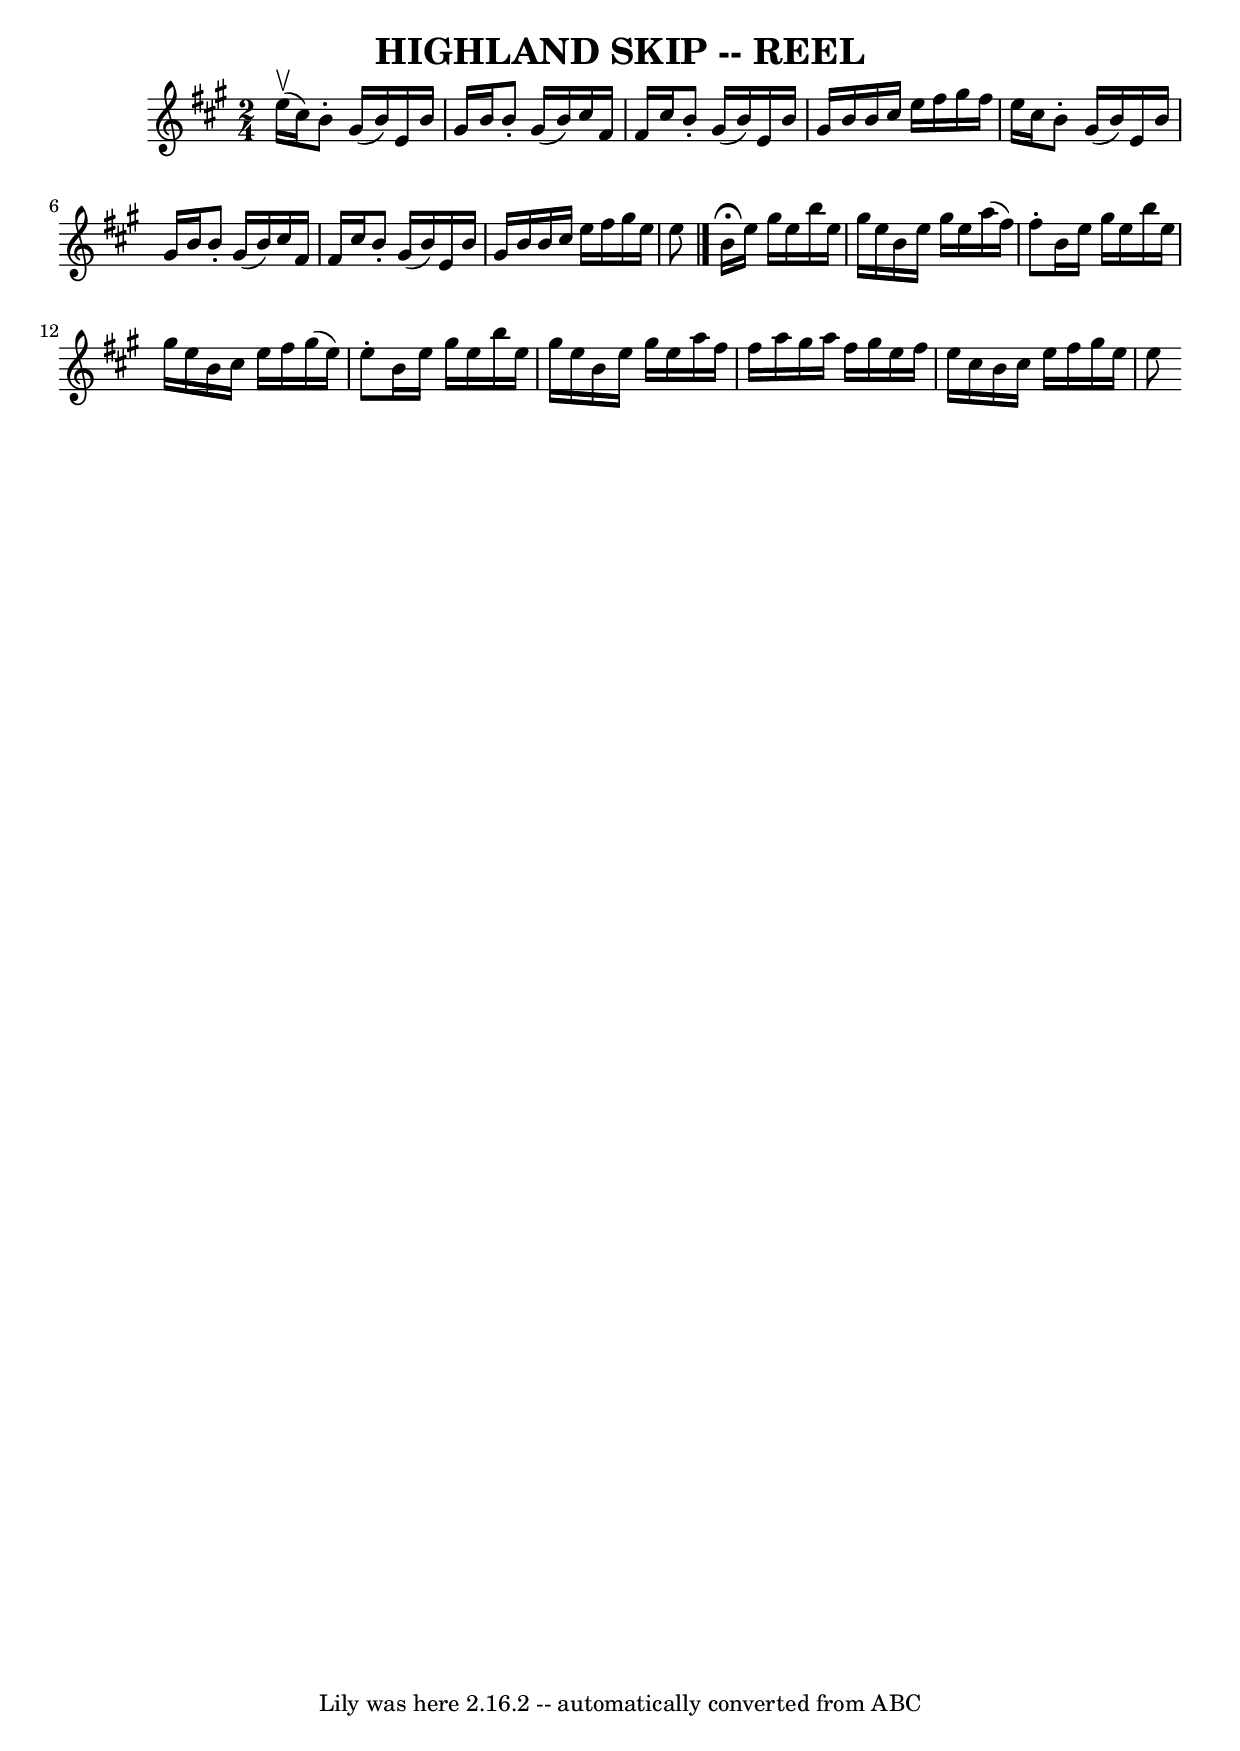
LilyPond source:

\version "2.16.2"
\include "Mammoth.ily"
\header {
  %% book = "Ryan's Mammoth Collection of Fiddle Tunes"
  crossRefNumber = "1"
  footnotes = ""
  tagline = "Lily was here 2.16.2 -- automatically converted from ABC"
  title = "HIGHLAND SKIP -- REEL"

}
voicedefault =  {


  \time 2/4 
  \key e \mixolydian
  e''16 (^\upbow cis''16)   |
  
  b'8-. gis'16 (b'16) e'16 b'16 gis'16 b'16    |
  b'8-. gis'16 (b'16) cis''16 fis'16 fis'16 cis''16    |
  
  b'8-. gis'16 (b'16) e'16 b'16 gis'16 b'16    |
  
  b'16 cis''16 e''16 fis''16 gis''16 fis''16 e''16 cis''16   
  |
  b'8-. gis'16 (b'16) e'16 b'16 gis'16 b'16    
  |
  b'8-. gis'16 (b'16) cis''16 fis'16 fis'16    
  cis''16    |
  b'8-. gis'16 (b'16) e'16 b'16 gis'16    
  b'16    |
  b'16 cis''16 e''16 fis''16 gis''16 e''16    
  e''8    \bar "|." b'16^\fermata e''16 gis''16 e''16 b''16    
  e''16 gis''16 e''16    |
  b'16 e''16 gis''16 e''16    
  a''16 (fis''16) fis''8-.   |
  b'16 e''16 gis''16    
  e''16 b''16 e''16 gis''16 e''16    |
  b'16 cis''16    
  e''16 fis''16 gis''16 (e''16) e''8-.   |
  b'16    
  e''16 gis''16 e''16 b''16 e''16 gis''16 e''16    |
  
  b'16 e''16 gis''16 e''16 a''16 fis''16 fis''16 a''16    
  |
  gis''16 a''16 fis''16 gis''16 e''16 fis''16 e''16  
  cis''16    |
  b'16 cis''16 e''16 fis''16 gis''16 e''16 
  e''8    

}

\score{
  <<

    \context Staff="default"
    {
      \voicedefault 
      
    }

  >>
  \layout {
    
  }
  \midi {
  }

}
